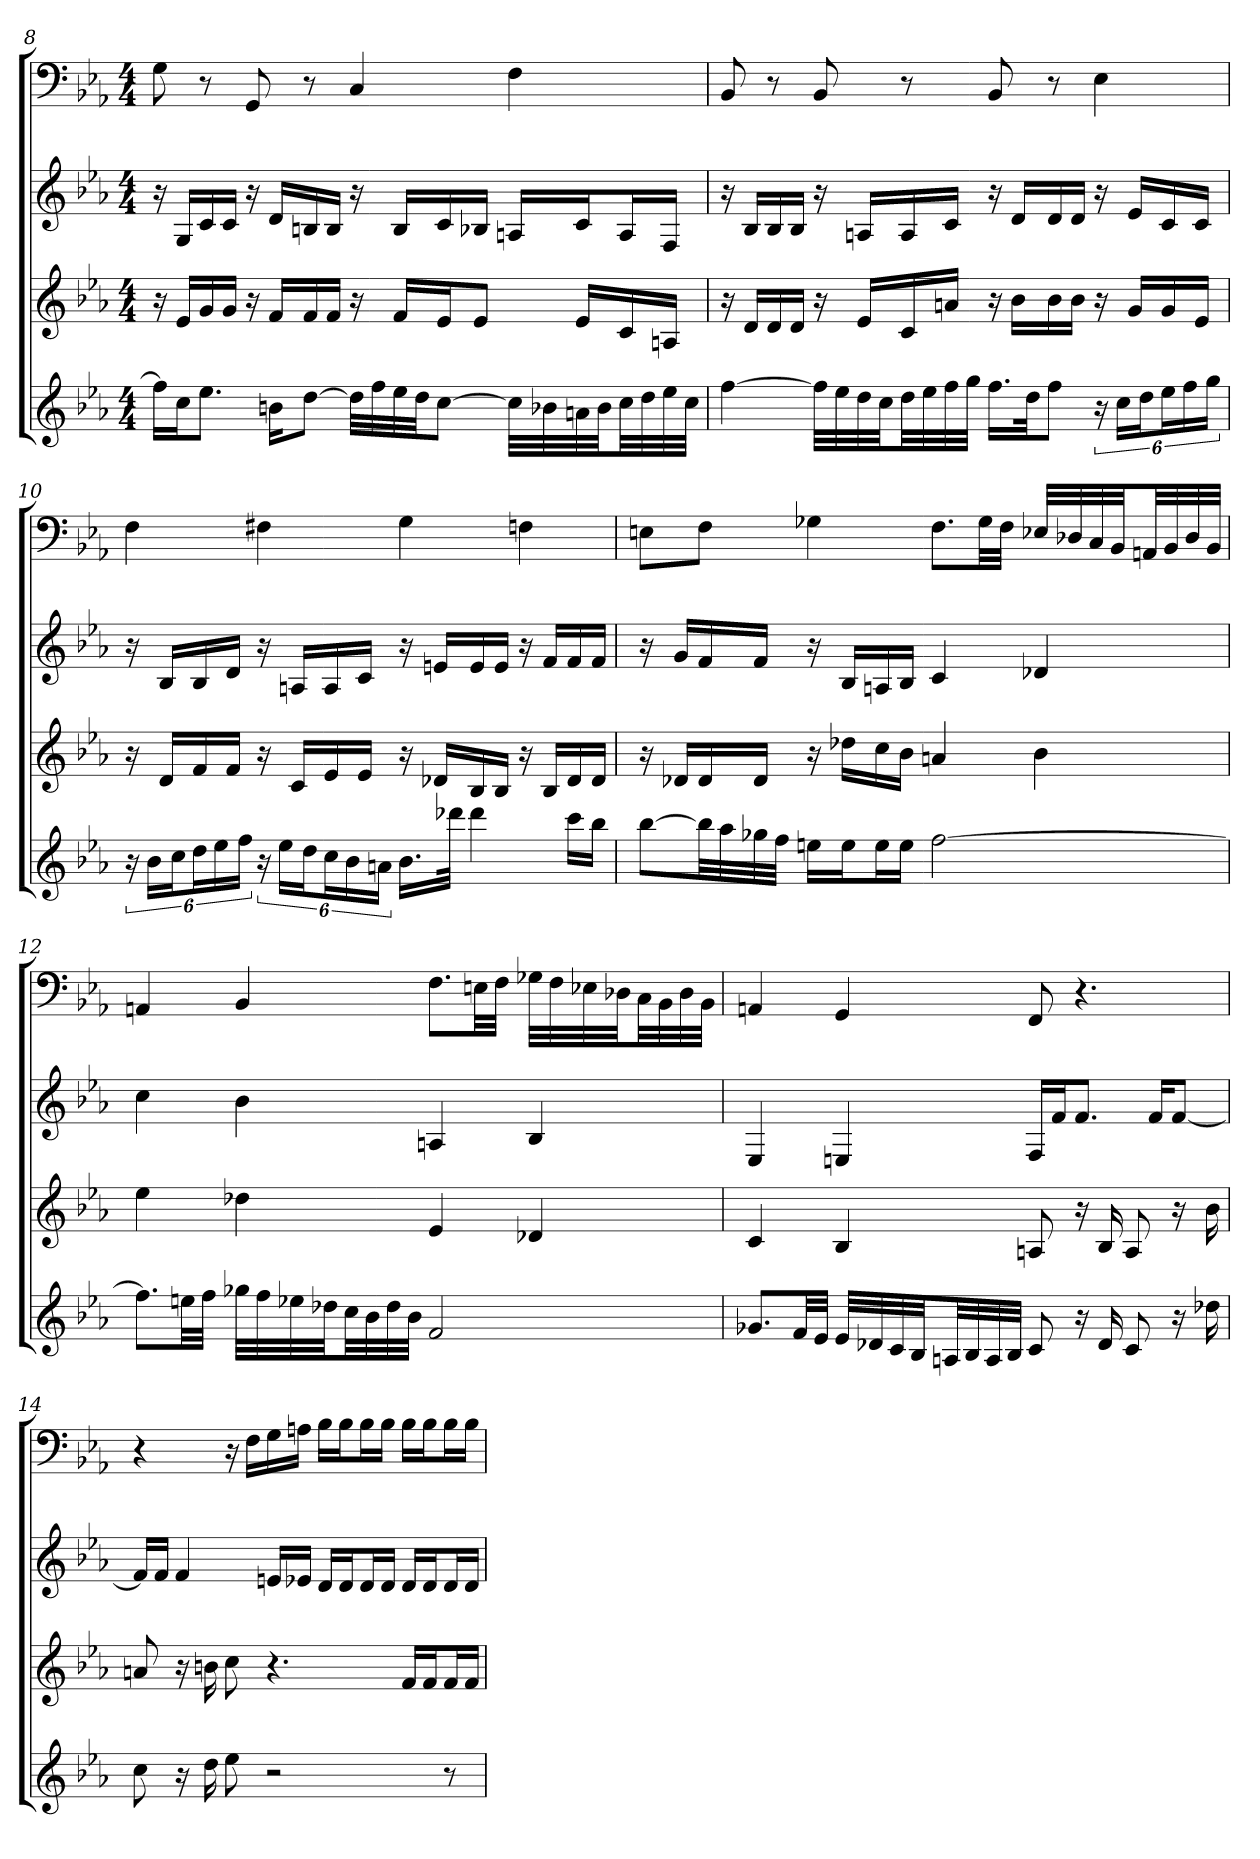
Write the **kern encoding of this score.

**kern	**kern	**kern	**kern
*part4	*part3	*part2	*part1
*staff4	*staff3	*staff2	*staff1
*k[b-e-a-]	*k[b-e-a-]	*k[b-e-a-]	*k[b-e-a-]
*E-:	*E-:	*E-:	*E-:
*M4/4	*M4/4	*M4/4	*M4/4
=8	=8	=8	=8
16ffLL]	16r	16r	8G
16ccJ	16e-LL	16GLL	.
8.ee-J	16g	16c	8r
.	16gJJ	16cJJ	.
.	16r	16r	8GG
16bnKL	16fLL	16dLL	.
[8ddJ	16f	16Bn	8r
.	16fJJ	16BJJ	.
32ddLLL]	16r	16r	4C
32ff	.	.	.
32ee-	16fKL	16BLL	.
32ddJJ	.	.	.
[8ccJ	16e-K	16c	.
.	8e-J	16B-XJJ	.
32ccLLL]	.	16AnLL	4F
32b-X	.	.	.
32an	16e-LL	16cJ	.
32b-JJ	.	.	.
32ccLL	16c	16AL	.
32dd	.	.	.
32ee-	16AnJJ	16FJJ	.
32ccJJJ	.	.	.
=9	=9	=9	=9
[4ff	16r	16r	8BB-
.	16dLL	16B-LL	.
.	16d	16B-	8r
.	16dJJ	16B-JJ	.
32ffLLL]	16r	16r	8BB-
32ee-	.	.	.
32dd	16e-LL	16AnLL	.
32ccJJ	.	.	.
32ddLL	16c	16A	8r
32ee-	.	.	.
32ff	16anJJ	16cJJ	.
32ggJJJ	.	.	.
16.ffLL	16r	16r	8BB-
.	16b-LL	16dLL	.
32ddJk	.	.	.
8ffJ	16b-	16d	8r
.	16b-JJ	16dJJ	.
24r	16r	16r	4E-
24ccLL	.	.	.
.	16gLL	16e-LL	.
24ddJ	.	.	.
24ee-L	16g	16c	.
24ff	.	.	.
.	16e-JJ	16cJJ	.
24ggJJ	.	.	.
=10	=10	=10	=10
24r	16r	16r	4F
24b-LL	.	.	.
.	16dLL	16B-LL	.
24ccJ	.	.	.
24ddL	16f	16B-	.
24ee-	.	.	.
.	16fJJ	16dJJ	.
24ffJJ	.	.	.
24r	16r	16r	4F#X
24ee-LL	.	.	.
.	16cLL	16AnLL	.
24ddJ	.	.	.
24ccL	16e-	16A	.
24b-	.	.	.
.	16e-JJ	16cJJ	.
24anJJ	.	.	.
16.b-LL	16r	16r	4G
.	16d-XLL	16enLL	.
32ddd-XJJk	.	.	.
4ddd-	16B-	16e	.
.	16B-JJ	16eJJ	.
.	16r	16r	4Fn
.	16B-LL	16fLL	.
16cccLL	16d-	16f	.
16bb-JJ	16d-JJ	16fJJ	.
=11	=11	=11	=11
[8bb-L	16r	16r	8EnL
.	16d-XLL	16gLL	.
32bb-LL]	16d-	16f	8FJ
32aa-	.	.	.
32gg-X	16d-JJ	16fJJ	.
32ffJJJ	.	.	.
16eenLL	16r	16r	4G-X
16eeJ	16dd-XLL	16B-LL	.
16eeL	16cc	16An	.
16eeJJ	16b-JJ	16B-JJ	.
[2ff	4an	4c	8.FL
.	.	.	32G-LL
.	.	.	32FJJJ
.	4b-	4d-X	32E-XLLL
.	.	.	32D-X
.	.	.	32C
.	.	.	32BB-JJ
.	.	.	32AAnLL
.	.	.	32BB-
.	.	.	32D-
.	.	.	32BB-JJJ
=12	=12	=12	=12
8.ffL]	4ee-	4cc	4AAn
32eenLL	.	.	.
32ffJJJ	.	.	.
32gg-XLLL	4dd-X	4b-	4BB-
32ff	.	.	.
32ee-X	.	.	.
32dd-XJJ	.	.	.
32ccLL	.	.	.
32b-	.	.	.
32dd-	.	.	.
32b-JJJ	.	.	.
2f	4e-	4An	8.FL
.	.	.	32EnLL
.	.	.	32FJJJ
.	4d-X	4B-	32G-XLLL
.	.	.	32F
.	.	.	32E-X
.	.	.	32D-XJJ
.	.	.	32CLL
.	.	.	32BB-
.	.	.	32D-
.	.	.	32BB-JJJ
=13	=13	=13	=13
8.g-XL	4c	4E-	4AAn
32fLL	.	.	.
32e-JJJ	.	.	.
32e-LLL	4B-	4En	4GG
32d-X	.	.	.
32c	.	.	.
32B-JJ	.	.	.
32AnLL	.	.	.
32B-	.	.	.
32A	.	.	.
32B-JJJ	.	.	.
8c	8An	16FLL	8FF
.	.	16fJ	.
16r	16r	8.fJ	4.r
16d-	16B-	.	.
8c	8A	.	.
.	.	16fKL	.
16r	16r	[8fJ	.
16dd-X	16b-	.	.
=14	=14	=14	=14
8cc	8an	16fLL]	4r
.	.	16fJJ	.
16r	16r	4f	.
16dd	16bn	.	.
8ee-	8cc	.	16r
.	.	.	16FLL
2r	4.r	16enLL	16G
.	.	16e-XJJ	16AnJJ
.	.	16dLL	16B-LL
.	.	16dJ	16B-J
.	.	16dL	16B-L
.	.	16dJJ	16B-JJ
.	16fLL	16dLL	16B-LL
.	16fJ	16dJ	16B-J
8r	16fL	16dL	16B-L
.	16fJJ	16dJJ	16B-JJ
=	=	=	=
*-	*-	*-	*-
